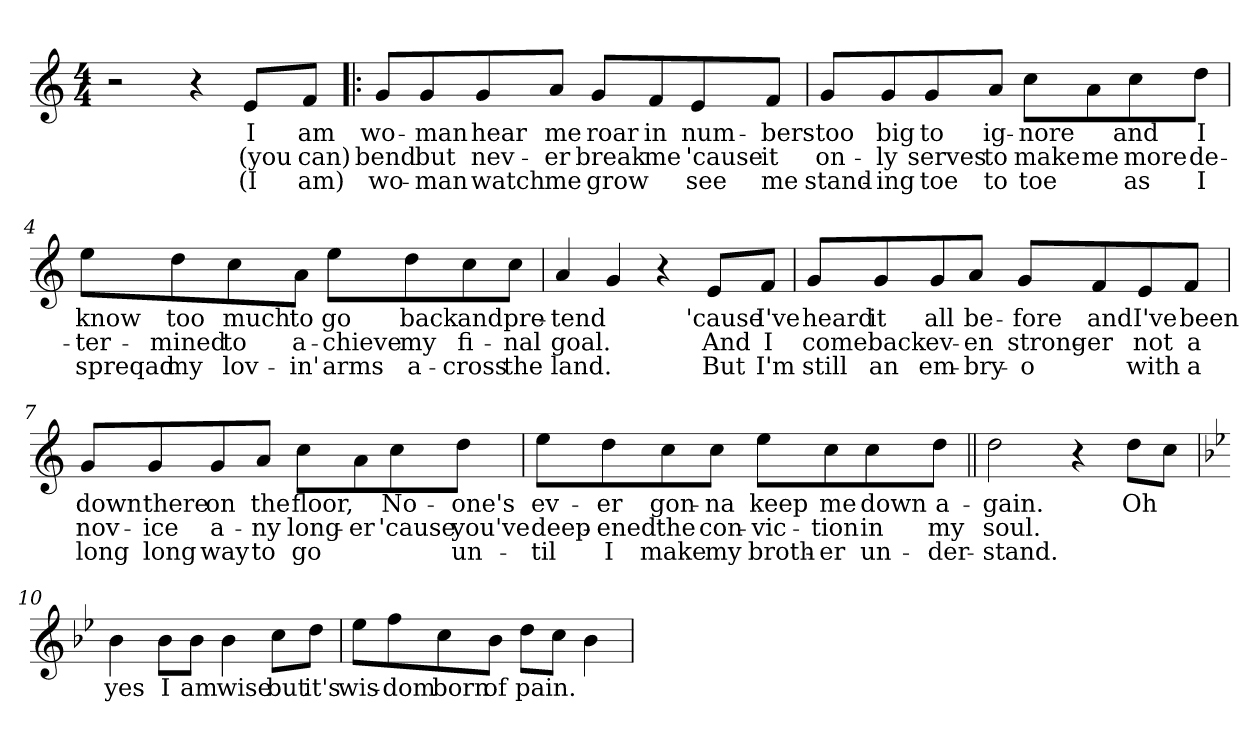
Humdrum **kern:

**kern	**text	**text	**text
*part1	*part1	*part1	*part1
*staff1	*staff1	*staff1	*staff1
*clefG2	*	*	*
*k[]	*	*	*
*C:	*	*	*
*M4/4	*	*	*
=1	=1	=1	=1
2r	.	.	.
4r	.	.	.
8e/L	I	(you	(I
8f/J	am	can)	am)
=2!|:	=2!|:	=2!|:	=2!|:
8g/L	wo-	bend	wo-
8g/	-man	but	-man
8g/	hear	nev-	watch
8a/J	me	-er	me
8g/L	roar	break	grow
8f/	in	me	.
8e/	num-	'cause	see
8f/J	-bers	it	me
=3	=3	=3	=3
8g/L	too	on-	stand-
8g/	big	-ly	-ing
8g/	to	serves	toe
8a/J	ig-	to	to
8cc\L	-nore	make	toe
8a\	.	me	.
8cc\	and	more	as
8dd\J	I	de-	I
!!LO:LB:g=z
=4	=4	=4	=4
8ee\L	know	-ter-	spreqad
8dd\	too	-mined	my
8cc\	much	to	lov-
8a\J	to	a-	-in'
8ee\L	go	-chieve	arms
8dd\	back	my	a-
8cc\	and	fi-	-cross
8cc\J	pre-	-nal	the
=5	=5	=5	=5
4a/	-tend	goal.	land.
4g/	.	.	.
4r	.	.	.
8e/L	'cause	And	But
8f/J	I've	I	I'm
=6	=6	=6	=6
8g/L	heard	come	still
8g/	it	back	an
8g/	all	ev-	em-
8a/J	be-	-en	-bry-
8g/L	-fore	strong-	-o
8f/	and	-er	.
8e/	I've	not	with
8f/J	been	a	a
!!LO:LB:g=z
=7	=7	=7	=7
8g/L	down	nov-	long
8g/	there	-ice	long
8g/	on	a-	way
8a/J	the	-ny	to
8cc\L	floor,	long-	go
8a\	.	-er	.
8cc\	No-	'cause	.
8dd\J	-one's	you've	un-
=8	=8	=8	=8
8ee\L	ev-	deep-	-til
8dd\	-er	-ened	I
8cc\	gon-	the	make
8cc\J	-na	con-	my
8ee\L	keep	-vic-	broth-
8cc\	me	-tion	-er
8cc\	down	in	un-
8dd\J	a-	my	-der-
!!LO:LB:g=z
=9||	=9||	=9||	=9||
2dd\	-gain.	soul.	-stand.
4r	.	.	.
8dd\L	Oh	.	.
8cc\J	.	.	.
=10	=10	=10	=10
*k[b-e-]	*	*	*
*B-:	*	*	*
4b-\	yes	.	.
8b-\L	I	.	.
8b-\J	am	.	.
4b-\	wise	.	.
8cc\L	but	.	.
8dd\J	it's	.	.
=11	=11	=11	=11
8ee-\L	wis-	.	.
8ff\	-dom	.	.
8cc\	born	.	.
8b-\J	of	.	.
8dd\L	pain.	.	.
8cc\J	.	.	.
4b-\	.	.	.
=	=	=	=
*-	*-	*-	*-
